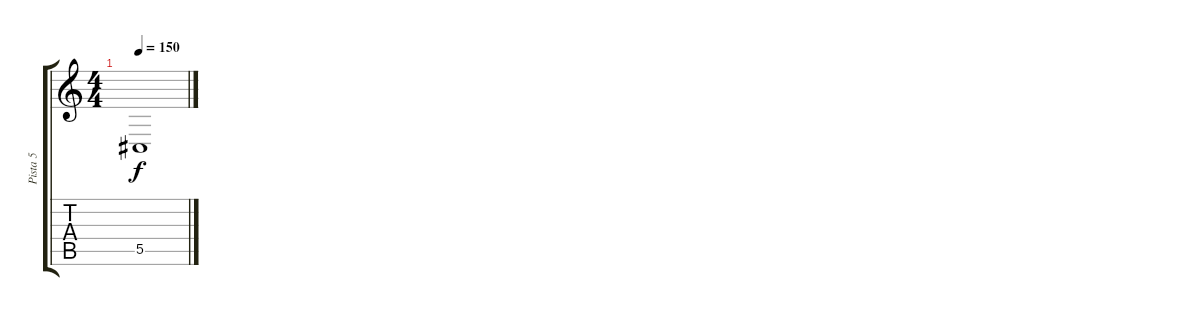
\track ("Pista 5" "Pista 5") {instrument stringensemble2}
\staff {score tabs}
\tuning (Eb4 Bb3 Gb3 Db3 Ab2 Eb2) {hide}
\ts (4 4)
\tempo 150
\clef g2
\ks c
5.5.1{dy f instrument gunshot}
